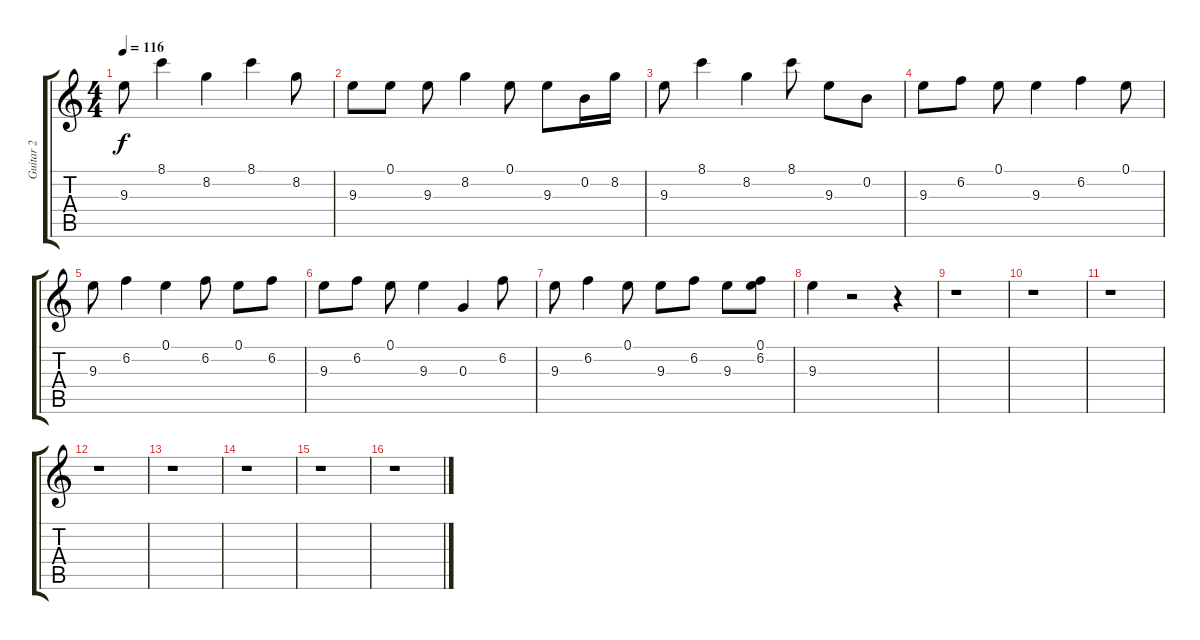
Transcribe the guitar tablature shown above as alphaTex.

\track ("Guitar 2" "Guitar 2") {instrument electricguitarclean}
\staff {score tabs}
\tuning (E4 B3 G3 D3 A2 E2) {hide}
\ts (4 4)
\tempo 116
\clef g2
\ks c
9.3.8{dy f} 8.1.4 8.2.4 8.1.4 8.2.8 |
9.3.8 0.1.8 9.3.8 8.2.4 0.1.8 9.3.8 0.2.16 8.2.16 |
9.3.8 8.1.4 8.2.4 8.1.8 9.3.8 0.2.8 |
9.3.8 6.2.8 0.1.8 9.3.4 6.2.4 0.1.8 |
9.3.8 6.2.4 0.1.4 6.2.8 0.1.8 6.2.8 |
9.3.8 6.2.8 0.1.8 9.3.4 0.3.4 6.2.8 |
9.3.8 6.2.4 0.1.8 9.3.8 6.2.8 9.3.8 (0.1 6.2).8 |
9.3.4 r.2 r.4 |
r.1 |
r.1 |
r.1 |
r.1 |
r.1 |
r.1 |
r.1 |
r.1
